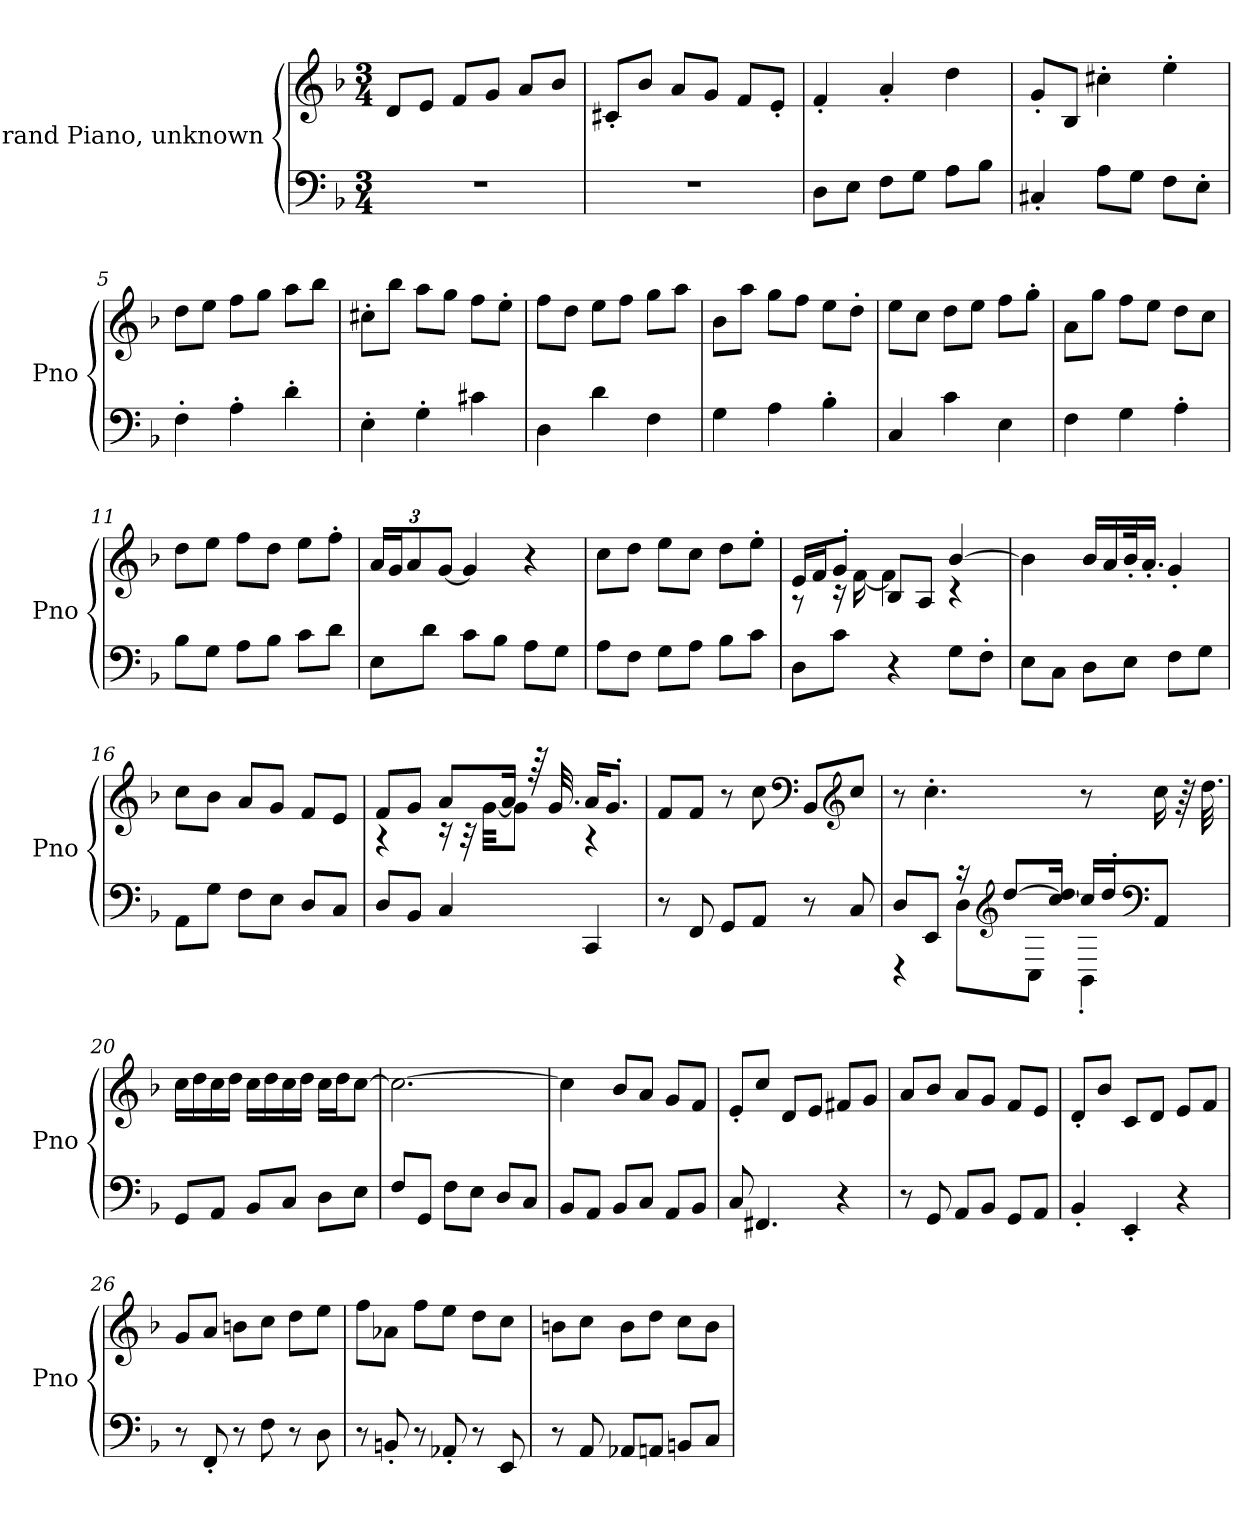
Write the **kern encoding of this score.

**kern	**kern
*part1	*part1
*staff2	*staff1
*I"Grand Piano, unknown	*
*I'Pno	*
*clefF4	*clefG2
*k[b-]	*k[b-]
*M3/4	*M3/4
*MM168	*MM168
=1	=1
2.r	8d/L
.	8e/J
.	8f/L
.	8g/J
.	8a/L
.	8b-/J
=2	=2
2.r	8c#X'/L
.	8b-/J
.	8a/L
.	8g/J
.	8f/L
.	8e'/J
=3	=3
8D\L	4f'/
8E\J	.
8F\L	4a'/
8G\J	.
8A\L	4dd\
8B-\J	.
=4	=4
4C#X'/	8g'/L
.	8B-/J
8A\L	4cc#X'\
8G\J	.
8F\L	4ee'\
8E'\J	.
=5	=5
4F'\	8dd\L
.	8ee\J
4A'\	8ff\L
.	8gg\J
4d'\	8aa\L
.	8bb-\J
=6	=6
4E'\	8cc#X'\L
.	8bb-\J
4G'\	8aa\L
.	8gg\J
4c#X\	8ff\L
.	8ee'\J
!!LO:LB:g=z
=7	=7
4D\	8ff\L
.	8dd\J
4d\	8ee\L
.	8ff\J
4F\	8gg\L
.	8aa\J
=8	=8
4G\	8b-\L
.	8aa\J
4A\	8gg\L
.	8ff\J
4B-'\	8ee\L
.	8dd'\J
=9	=9
4C/	8ee\L
.	8cc\J
4c\	8dd\L
.	8ee\J
4E\	8ff\L
.	8gg'\J
=10	=10
4F\	8a\L
.	8gg\J
4G\	8ff\L
.	8ee\J
4A'\	8dd\L
.	8cc\J
=11	=11
8B-\L	8dd\L
8G\J	8ee\J
8A\L	8ff\L
8B-\J	8dd\J
8c\L	8ee\L
8d\J	8ff'\J
=12	=12
*	*Xbrackettup
8E\L	24a/LL
.	24g/J
.	12a/
8d\J	.
.	[12g/J
8c\L	4g/]
8B-\J	.
8A\L	4r
8G\J	.
=13	=13
8A\L	8cc\L
8F\J	8dd\J
8G\L	8ee\L
8A\J	8cc\J
8B-\L	8dd\L
8c\J	8ee'\J
!!LO:LB:g=z
=14	=14
*	*^
8D\L	16e/LL	8r
.	16f/J	.
8c\J	8g'/J	16r
.	.	[16f\
4r	8B-/L	4f\]
.	8A/J	.
8G\L	[4b-/	4r
8F'\J	.	.
*	*v	*v
=15	=15
8E\L	4b-\]
8C\J	.
8D\L	16b-/LL
.	16a/
8E\J	32b-'/K
.	16.a'/JJ
8F\L	4g'/
8G\J	.
=16	=16
8AA\L	8cc\L
8G\J	8b-\J
8F\L	8a/L
8E\J	8g/J
8D/L	8f/L
8C/J	8e/J
=17	=17
*	*^
8D/L	8f/L	4r
8BB-/J	8g/J	.
4C/	8a/L	16r
.	.	32r
.	.	[32g\KKL
.	16a/Jk	8g\J]
.	64r	.
.	32.g/	.
4CC/	16a/KL	4r
.	8.g'/J	.
*	*v	*v
=18	=18
8r	8f/L
8FF/	8f/J
8GG/L	8r
8AA/J	8cc\
*	*clefF4
8r	8BB-/L
*	*clefG2
8C/	8cc/J
!!LO:LB:g=z
=19	=19
*^	*
8D/L	4r	8r
8EE/J	.	4.cc'\
16r	8D\L	.
*clefG2	*	*
[8dd/L	.	.
.	8C\J	.
[16cc/ 16dd/]Jk	.	.
16cc/LL]	4BB-'\	8r
16dd'/J	.	.
*clefF4	*	*
8AA/J	.	16cc\
.	.	64r
.	.	32.dd\
*v	*v	*
=20	=20
8GG/L	16cc\LL
.	16dd\
8AA/J	16cc\
.	16dd\JJ
8BB-/L	16cc\LL
.	16dd\
8C/J	16cc\
.	16dd\JJ
8D\L	16cc\LL
.	16dd\J
8E\J	[8cc\J
=21	=21
8F/L	2.cc\_
8GG/J	.
8F\L	.
8E\J	.
8D/L	.
8C/J	.
=22	=22
8BB-/L	4cc\]
8AA/J	.
8BB-/L	8b-/L
8C/J	8a/J
8AA/L	8g/L
8BB-/J	8f/J
=23	=23
8C/	8e'/L
4.FF#X/	8cc/J
.	8d/L
.	8e/J
4r	8f#X/L
.	8g/J
!!LO:LB:g=z
=24	=24
8r	8a/L
8GG/	8b-/J
8AA/L	8a/L
8BB-/J	8g/J
8GG/L	8f/L
8AA/J	8e/J
=25	=25
4BB-'/	8d'/L
.	8b-/J
4EE'/	8c/L
.	8d/J
4r	8e/L
.	8f/J
=26	=26
8r	8g/L
8FF'/	8a/J
8r	8bn\L
8F\	8cc\J
8r	8dd\L
8D\	8ee\J
=27	=27
8r	8ff\L
8BBn'/	8a-X\J
8r	8ff\L
8AA-X'/	8ee\J
8r	8dd\L
8EE/	8cc\J
=28	=28
8r	8bn\L
8AA/	8cc\J
8AA-X/L	8b\L
8AAn/J	8dd\J
8BBn/L	8cc\L
8C/J	8b\J
=	=
*-	*-
